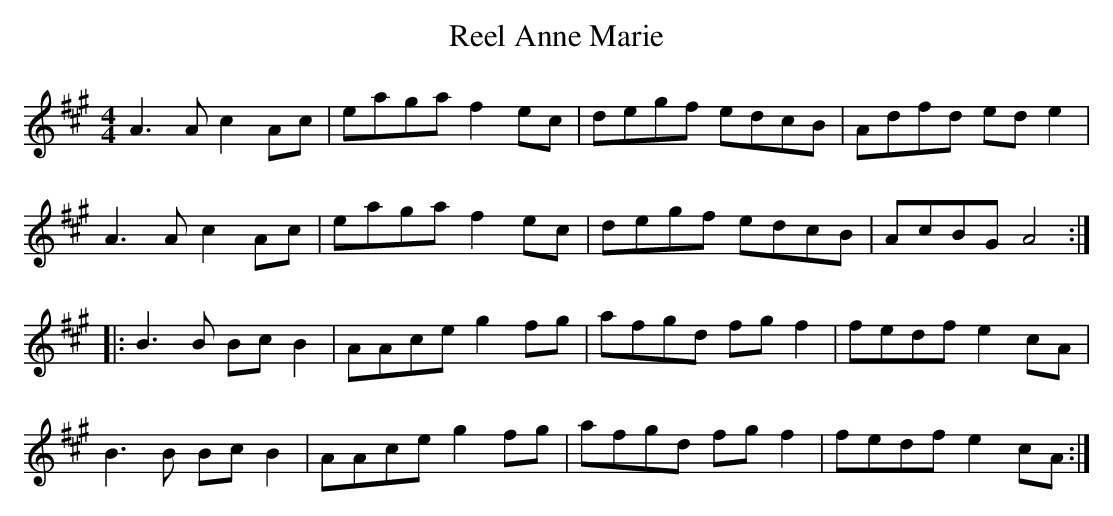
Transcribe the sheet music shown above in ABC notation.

X:1
T:Reel Anne Marie
M:4/4
L:1/8
K:A
A3A c2Ac | eaga f2ec | degf edcB | Adfd ede2 |
A3A c2Ac | eaga f2ec | degf edcB | AcBG A4 ::
B3B BcB2 | AAce g2fg | afgd fgf2 | fedf e2cA |
B3B BcB2 | AAce g2fg | afgd fgf2 | fedf e2cA :|
